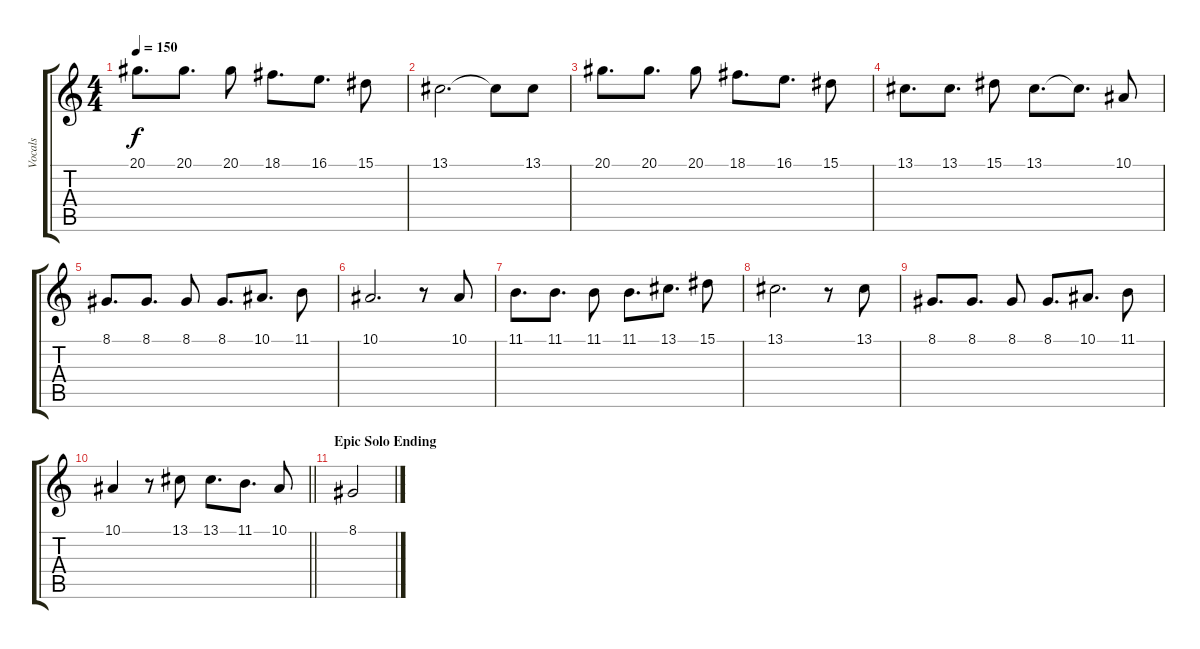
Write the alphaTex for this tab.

\track ("Vocals" "Vocals") {instrument lead1square}
\staff {score tabs}
\tuning (C4 G3 Eb3 Bb2 F2 C2) {hide}
\ts (4 4)
\tempo 150
\clef g2
\ks c
20.1.8{d dy f} 20.1.8{d} 20.1.8 18.1.8{d} 16.1.8{d} 15.1.8 |
13.1.2{d} 13.1{t}.8 13.1.8 |
20.1.8{d} 20.1.8{d} 20.1.8 18.1.8{d} 16.1.8{d} 15.1.8 |
13.1.8{d} 13.1.8{d} 15.1.8 13.1.8{d} 13.1{t}.8{d} 10.1.8 |
8.1.8{d} 8.1.8{d} 8.1.8 8.1.8{d} 10.1.8{d} 11.1.8 |
10.1.2{d} r.8 10.1.8 |
11.1.8{d} 11.1.8{d} 11.1.8 11.1.8{d} 13.1.8{d} 15.1.8 |
13.1.2{d} r.8 13.1.8 |
8.1.8{d} 8.1.8{d} 8.1.8 8.1.8{d} 10.1.8{d} 11.1.8 |
\barLineRight lightlight
10.1.4 r.8 13.1.8 13.1.8{d} 11.1.8{d} 10.1.8 |
\section ("" "Epic Solo Ending")
8.1.2
